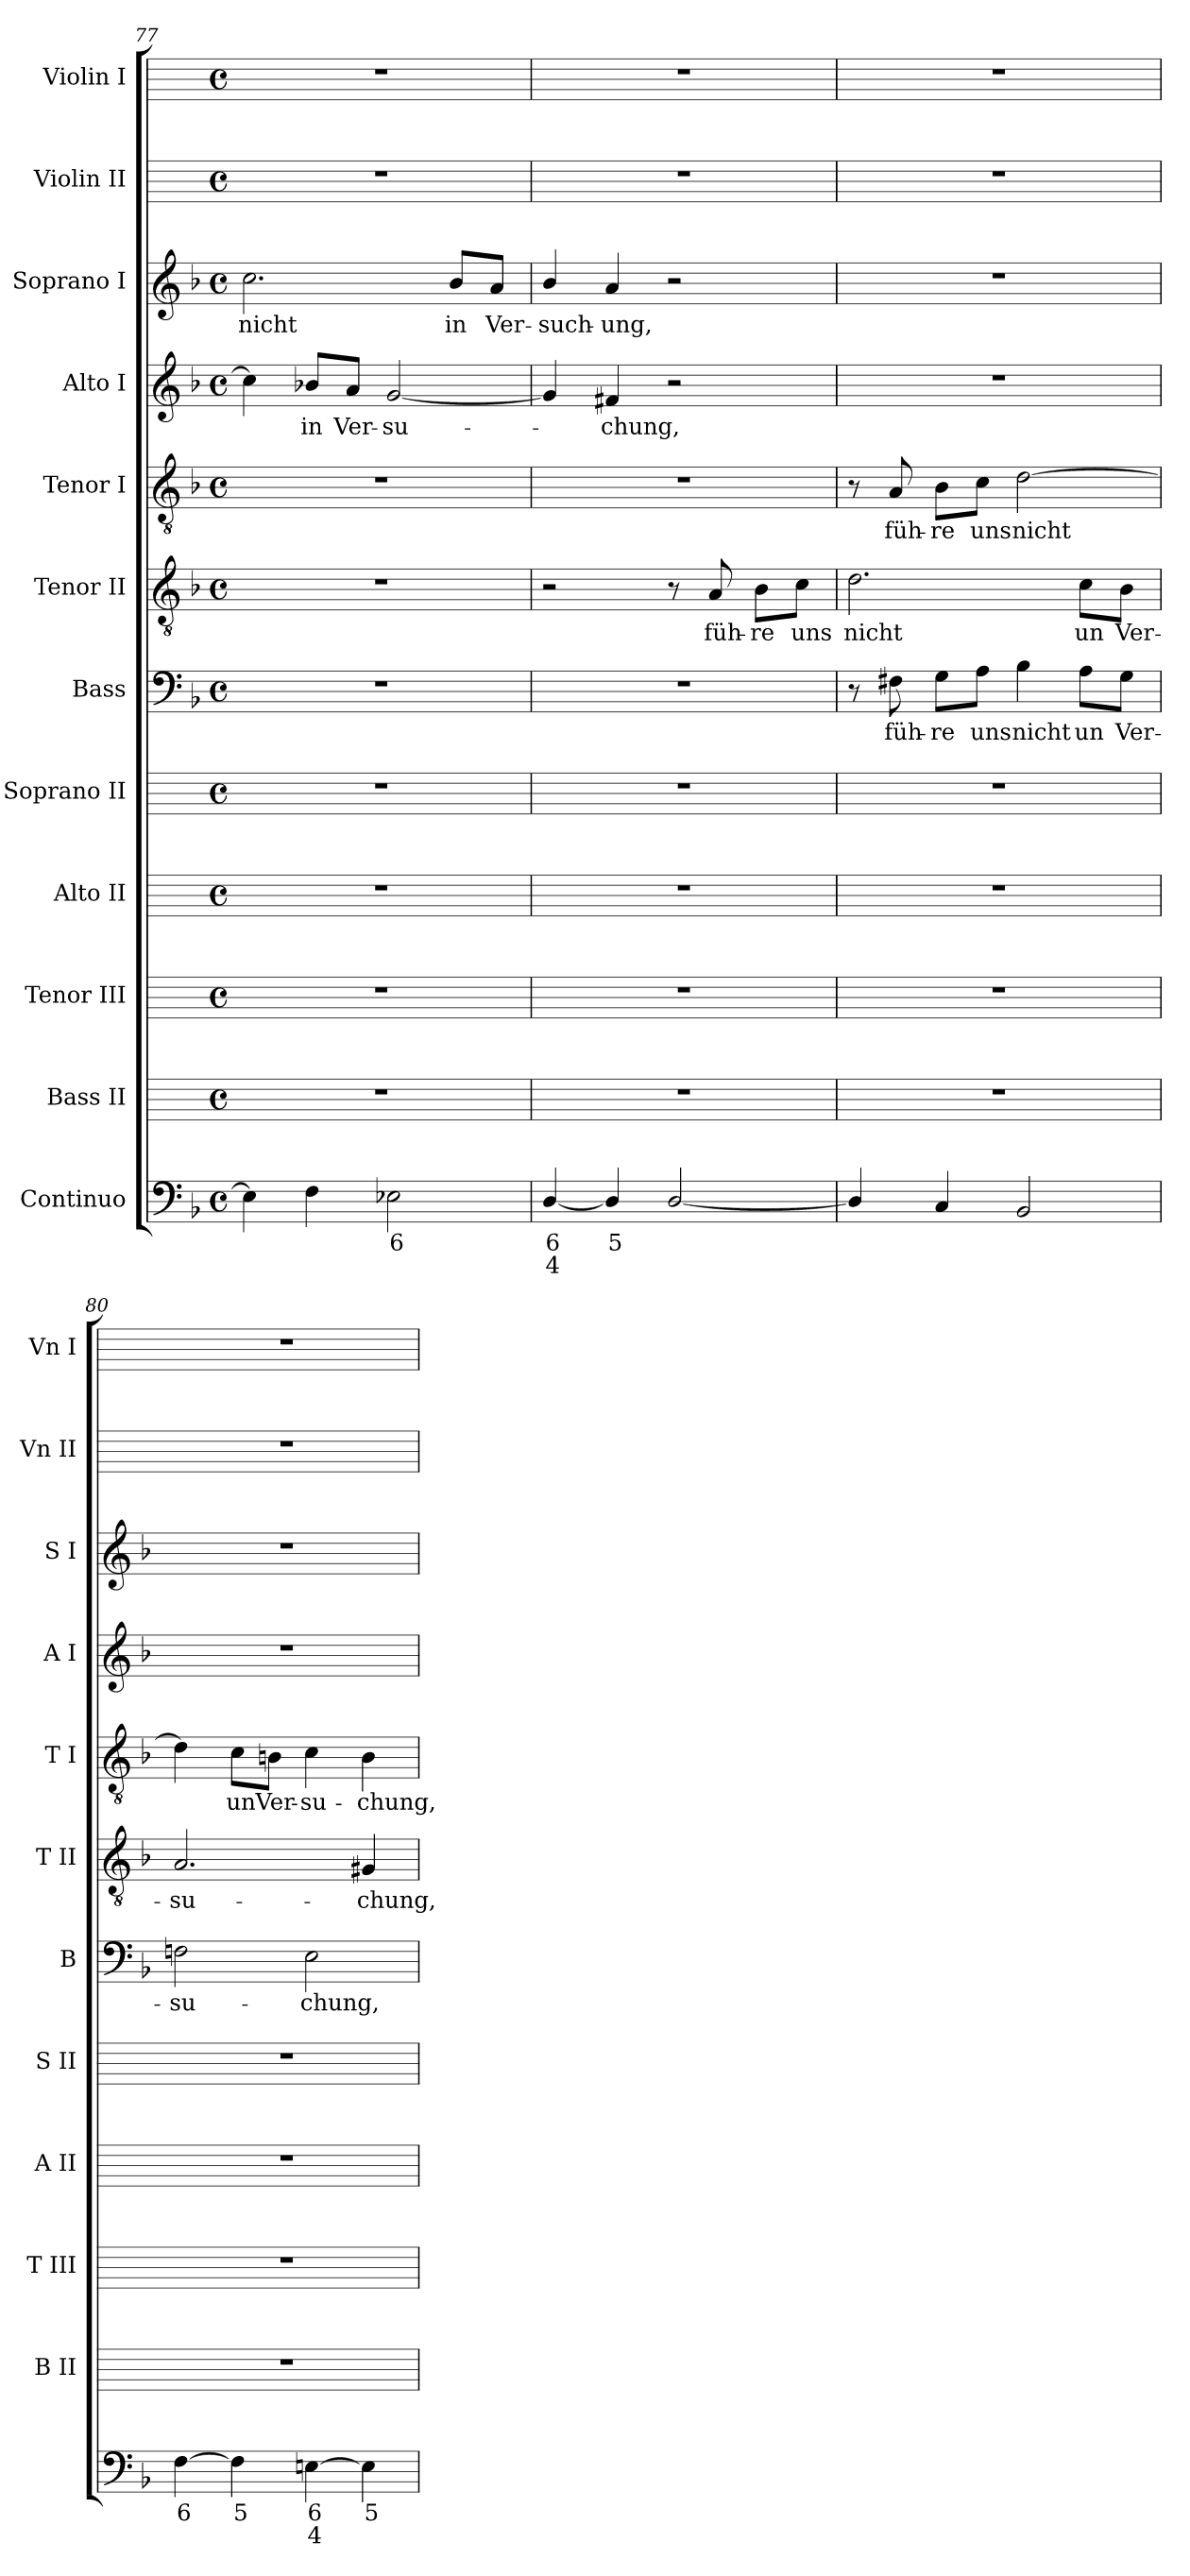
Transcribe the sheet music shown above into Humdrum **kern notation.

**kern	**text	**text	**kern	**kern	**kern	**kern	**kern	**text	**kern	**text	**kern	**text	**kern	**text	**kern	**text	**kern	**kern
*part12	*part12	*part12	*part11	*part10	*part9	*part8	*part7	*part7	*part6	*part6	*part5	*part5	*part4	*part4	*part3	*part3	*part2	*part1
*staff12	*staff12	*staff12	*staff11	*staff10	*staff9	*staff8	*staff7	*staff7	*staff6	*staff6	*staff5	*staff5	*staff4	*staff4	*staff3	*staff3	*staff2	*staff1
*I"Continuo	*	*	*I"Bass II	*I"Tenor III	*I"Alto II	*I"Soprano II	*I"Bass	*	*I"Tenor II	*	*I"Tenor I	*	*I"Alto I	*	*I"Soprano I	*	*I"Violin II	*I"Violin I
*	*	*	*I'B II	*I'T III	*I'A II	*I'S II	*I'B	*	*I'T II	*	*I'T I	*	*I'A I	*	*I'S I	*	*I'Vn II	*I'Vn I
!!LO:LB:g=z
*clefF4	*	*	*	*	*	*	*clefF4	*	*clefGv2	*	*clefGv2	*	*clefG2	*	*clefG2	*	*	*
*	*	*	*ITrd4c7	*ITrd4c7	*ITrd4c7	*ITrd4c7	*	*	*	*	*	*	*	*	*	*	*	*
*k[b-]	*	*	*	*	*	*	*k[b-]	*	*k[b-]	*	*k[b-]	*	*k[b-]	*	*k[b-]	*	*	*
*F:	*	*	*	*	*	*	*F:	*	*F:	*	*F:	*	*F:	*	*F:	*	*	*
*M4/4	*	*	*M4/4	*M4/4	*M4/4	*M4/4	*M4/4	*	*M4/4	*	*M4/4	*	*M4/4	*	*M4/4	*	*M4/4	*M4/4
*met(c)	*	*	*met(c)	*met(c)	*met(c)	*met(c)	*met(c)	*	*met(c)	*	*met(c)	*	*met(c)	*	*met(c)	*	*met(c)	*met(c)
=77	=77	=77	=77	=77	=77	=77	=77	=77	=77	=77	=77	=77	=77	=77	=77	=77	=77	=77
!	!	!	!	!	!	!	!	!	!	!	!	!	!	!	!	!LO:LY:b	!	!
4E]	.	.	1r	1r	1r	1r	1r	.	1r	.	1r	.	4cc]	.	2.cc	nicht	1r	1r
!	!	!	!	!	!	!	!	!	!	!	!	!	!	!LO:LY:b	!	!	!	!
4F	.	.	.	.	.	.	.	.	.	.	.	.	8b-X/L	in	.	.	.	.
!	!	!	!	!	!	!	!	!	!	!	!	!	!	!LO:LY:b	!	!	!	!
.	.	.	.	.	.	.	.	.	.	.	.	.	8a/J	Ver-	.	.	.	.
!	!LO:LY:b	!	!	!	!	!	!	!	!	!	!	!	!	!LO:LY:b	!	!	!	!
2E-X	6	.	.	.	.	.	.	.	.	.	.	.	[2g	-su-	.	.	.	.
!	!	!	!	!	!	!	!	!	!	!	!	!	!	!	!	!LO:LY:b	!	!
.	.	.	.	.	.	.	.	.	.	.	.	.	.	.	8b-/L	in	.	.
!	!	!	!	!	!	!	!	!	!	!	!	!	!	!	!	!LO:LY:b	!	!
.	.	.	.	.	.	.	.	.	.	.	.	.	.	.	8a/J	Ver-	.	.
=78	=78	=78	=78	=78	=78	=78	=78	=78	=78	=78	=78	=78	=78	=78	=78	=78	=78	=78
!	!LO:LY:b	!LO:LY:b	!	!	!	!	!	!	!	!	!	!	!	!	!	!LO:LY:b	!	!
[4D/	6	4	1r	1r	1r	1r	1r	.	2r	.	1r	.	4g]	.	4b-/	-such-	1r	1r
!	!LO:LY:b	!	!	!	!	!	!	!	!	!	!	!	!	!LO:LY:b	!	!LO:LY:b	!	!
4D/]	5	.	.	.	.	.	.	.	.	.	.	.	4f#X	chung,	4a	-ung,	.	.
[2D/	.	.	.	.	.	.	.	.	8r	.	.	.	2r	.	2r	.	.	.
!	!	!	!	!	!	!	!	!	!	!LO:LY:b	!	!	!	!	!	!	!	!
.	.	.	.	.	.	.	.	.	8A	füh-	.	.	.	.	.	.	.	.
!	!	!	!	!	!	!	!	!	!	!LO:LY:b	!	!	!	!	!	!	!	!
.	.	.	.	.	.	.	.	.	8B-\L	-re	.	.	.	.	.	.	.	.
!	!	!	!	!	!	!	!	!	!	!LO:LY:b	!	!	!	!	!	!	!	!
.	.	.	.	.	.	.	.	.	8c\J	uns	.	.	.	.	.	.	.	.
=79	=79	=79	=79	=79	=79	=79	=79	=79	=79	=79	=79	=79	=79	=79	=79	=79	=79	=79
!	!	!	!	!	!	!	!	!	!	!LO:LY:b	!	!	!	!	!	!	!	!
4D/]	.	.	1r	1r	1r	1r	8r	.	2.d	nicht	8r	.	1r	.	1r	.	1r	1r
!	!	!	!	!	!	!	!	!LO:LY:b	!	!	!	!LO:LY:b	!	!	!	!	!	!
.	.	.	.	.	.	.	8F#X	füh-	.	.	8A	füh-	.	.	.	.	.	.
!	!	!	!	!	!	!	!	!LO:LY:b	!	!	!	!LO:LY:b	!	!	!	!	!	!
4C	.	.	.	.	.	.	8G\L	-re	.	.	8B-\L	-re	.	.	.	.	.	.
!	!	!	!	!	!	!	!	!LO:LY:b	!	!	!	!LO:LY:b	!	!	!	!	!	!
.	.	.	.	.	.	.	8A\J	uns	.	.	8c\J	uns	.	.	.	.	.	.
!	!	!	!	!	!	!	!	!LO:LY:b	!	!	!	!LO:LY:b	!	!	!	!	!	!
2BB-	.	.	.	.	.	.	4B-	nicht	.	.	[2d	nicht	.	.	.	.	.	.
!	!	!	!	!	!	!	!	!LO:LY:b	!	!LO:LY:b	!	!	!	!	!	!	!	!
.	.	.	.	.	.	.	8A\L	un	8c\L	un	.	.	.	.	.	.	.	.
!	!	!	!	!	!	!	!	!LO:LY:b	!	!LO:LY:b	!	!	!	!	!	!	!	!
.	.	.	.	.	.	.	8G\J	Ver-	8B-\J	Ver-	.	.	.	.	.	.	.	.
=80	=80	=80	=80	=80	=80	=80	=80	=80	=80	=80	=80	=80	=80	=80	=80	=80	=80	=80
!	!LO:LY:b	!	!	!	!	!	!	!LO:LY:b	!	!LO:LY:b	!	!	!	!	!	!	!	!
[4F	6	.	1r	1r	1r	1r	2Fn	-su-	2.A	-su-	4d]	.	1r	.	1r	.	1r	1r
!	!LO:LY:b	!	!	!	!	!	!	!	!	!	!	!LO:LY:b	!	!	!	!	!	!
4F]	5	.	.	.	.	.	.	.	.	.	8c\L	un	.	.	.	.	.	.
!	!	!	!	!	!	!	!	!	!	!	!	!LO:LY:b	!	!	!	!	!	!
.	.	.	.	.	.	.	.	.	.	.	8Bn\J	Ver-	.	.	.	.	.	.
!	!LO:LY:b	!LO:LY:b	!	!	!	!	!	!LO:LY:b	!	!	!	!LO:LY:b	!	!	!	!	!	!
[4En	6	4	.	.	.	.	2E	-chung,	.	.	4c	-su-	.	.	.	.	.	.
!	!LO:LY:b	!	!	!	!	!	!	!	!	!LO:LY:b	!	!LO:LY:b	!	!	!	!	!	!
4E]	5	.	.	.	.	.	.	.	4G#X	-chung,	4B	-chung,	.	.	.	.	.	.
=	=	=	=	=	=	=	=	=	=	=	=	=	=	=	=	=	=	=
*-	*-	*-	*-	*-	*-	*-	*-	*-	*-	*-	*-	*-	*-	*-	*-	*-	*-	*-
